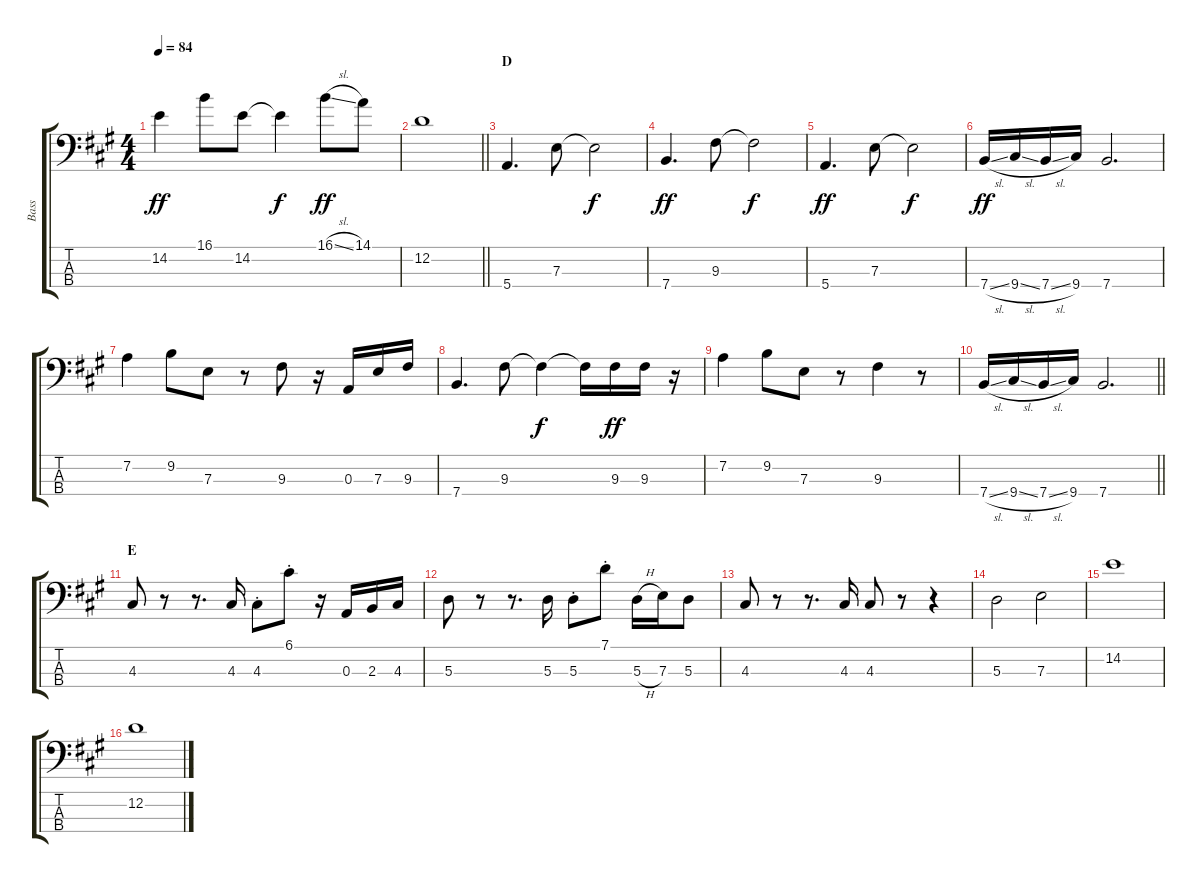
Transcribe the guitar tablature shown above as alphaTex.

\track ("Bass" "Bass") {instrument electricbassfinger}
\staff {score tabs}
\tuning (G2 D2 A1 E1) {hide}
\ts (4 4)
\tempo 84
\clef f4
\ks a
14.2.4{dy ff} 16.1.8 14.2.8 14.2{t}.4{dy f} 16.1{sl}.8{dy ff} 14.1.8 |
\barLineRight lightlight
12.2.1 |
\section ("" "D")
5.4.4{d} 7.3.8 7.3{t}.2{dy f} |
7.4.4{d dy ff} 9.3.8 9.3{t}.2{dy f} |
5.4.4{d dy ff} 7.3.8 7.3{t}.2{dy f} |
7.4{sl}.16{dy ff} 9.4{sl}.16 7.4{sl}.16 9.4.16 7.4.2{d} |
7.2.4 9.2.8 7.3.8 r.8 9.3.8 r.16 0.3.16 7.3.16 9.3.16 |
7.4.4{d} 9.3.8 9.3{t}.4{dy f} 9.3{t}.16 9.3.16{dy ff} 9.3.16 r.16 |
7.2.4 9.2.8 7.3.8 r.8 9.3.4 r.8 |
\barLineRight lightlight
7.4{sl}.16 9.4{sl}.16 7.4{sl}.16 9.4.16 7.4.2{d} |
\section ("" "E")
4.3.8 r.8 r.8{d} 4.3.16 4.3{st}.8 6.1{st}.8 r.16 0.3.16 2.3.16 4.3.16 |
5.3.8 r.8 r.8{d} 5.3.16 5.3{st}.8 7.1{st}.8 5.3{h}.16 7.3.16 5.3.8 |
4.3.8 r.8 r.8{d} 4.3.16 4.3.8 r.8 r.4 |
5.3.2 7.3.2 |
14.2.1 |
12.2.1
